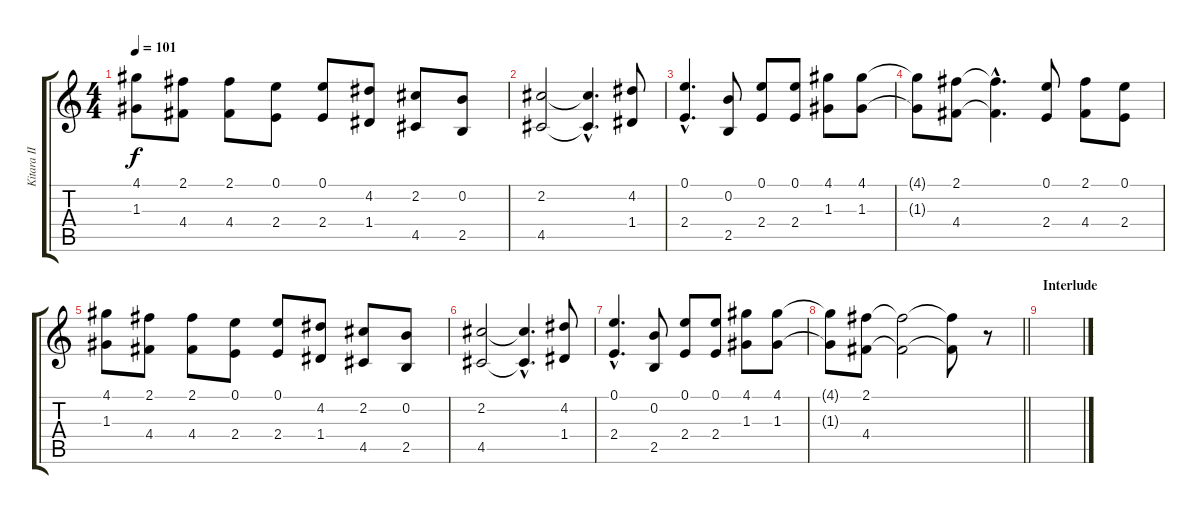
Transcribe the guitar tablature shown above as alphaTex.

\track ("Kitara II" "Kitara II") {instrument distortionguitar}
\staff {score tabs}
\tuning (E4 B3 G3 D3 A2 E2) {hide}
\ts (4 4)
\tempo 101
\clef g2
\ks c
(4.1 1.3).8{dy f} (2.1 4.4).8 (2.1 4.4).8 (0.1 2.4).8 (0.1 2.4).8 (4.2 1.4).8 (2.2 4.5).8 (0.2 2.5).8 |
(2.2 4.5).2 (2.2{hac t} 4.5{hac t}).4{d} (4.2 1.4).8 |
(0.1{hac} 2.4{hac}).4{d} (0.2 2.5).8 (0.1 2.4).8 (0.1 2.4).8 (4.1 1.3).8 (4.1 1.3).8 |
(4.1{t} 1.3{t}).8 (2.1 4.4).8 (2.1{hac t} 4.4{hac t}).4{d} (0.1 2.4).8 (2.1 4.4).8 (0.1 2.4).8 |
(4.1 1.3).8 (2.1 4.4).8 (2.1 4.4).8 (0.1 2.4).8 (0.1 2.4).8 (4.2 1.4).8 (2.2 4.5).8 (0.2 2.5).8 |
(2.2 4.5).2 (2.2{hac t} 4.5{hac t}).4{d} (4.2 1.4).8 |
(0.1{hac} 2.4{hac}).4{d} (0.2 2.5).8 (0.1 2.4).8 (0.1 2.4).8 (4.1 1.3).8 (4.1 1.3).8 |
\barLineRight lightlight
(4.1{t} 1.3{t}).8 (2.1 4.4).8 (2.1{t} 4.4{t}).2 (2.1{t} 4.4{t}).8 r.8 |
\section ("" "Interlude")
